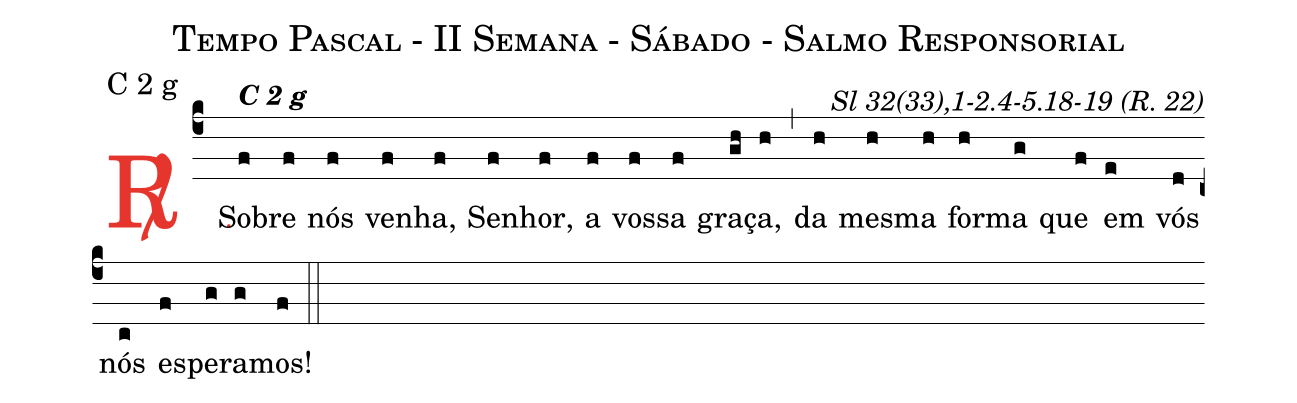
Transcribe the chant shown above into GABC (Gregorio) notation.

name: Tempo Pascal - II Semana - Sábado - Salmo Responsorial;
mode: C 2 g;
commentary: Sl 32(33),1-2.4-5.18-19 (R. 22);
%%
(c4)

<c><sp>R/</sp>.</c>() So<alt>\textbf{C 2 g}</alt>(f)bre(f) nós(f) ve(f)nha,(f) Se(f)nhor,(f) a(f) vos(f)sa(f) gra(gh)ça,(h) (,) da(h) mes(h)ma(h) for(h)ma(g) que(f) em(e) vós(d) nós(c) es(f)pe(g)ra(g)mos!(f)

(::)
